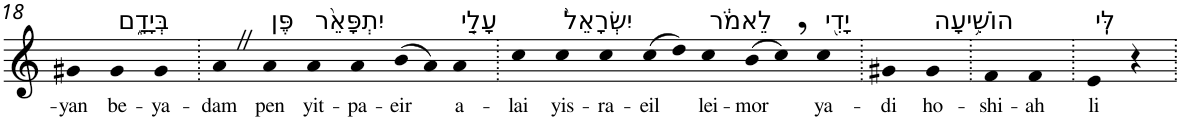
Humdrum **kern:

**kern	**text
*part1	*part1
*staff1	*staff1
*I"Piano	*
*I'Pno	*
!!LO:PB:g=z
*clefG2	*
*k[]	*
=18	=18
!	!LO:LY:b
4g#X	-yan
!LO:TX:a:t=בְּיָדָ֑ם	!
!	!LO:LY:b
4g#	be-
!	!LO:LY:b
4g#	-ya-
=19.	=19.
!	!LO:LY:b
4aZ	-dam
!LO:TX:a:t=פֶּן	!
!	!LO:LY:b
4a	pen
!LO:TX:a:t=יִתְפָּאֵ֨ר	!
!	!LO:LY:b
4a	yit-
!	!LO:LY:b
4a	-pa-
!	!LO:LY:b
(>8b	-eir
8a)	.
!LO:TX:a:t=עָלַ֤י	!
!	!LO:LY:b
4a	a-
=20.	=20.
!	!LO:LY:b
4cc	-lai
!LO:TX:a:t=יִשְׂרָאֵל֙	!
!	!LO:LY:b
4cc	yis-
!	!LO:LY:b
4cc	-ra-
!	!LO:LY:b
(>8cc	-eil
8dd)	.
!LO:TX:a:t=לֵאמֹ֔ר	!
!	!LO:LY:b
4cc	lei-
!	!LO:LY:b
(>8b	-mor
8cc,)	.
!LO:TX:a:t=יָדִ֖י	!
!	!LO:LY:b
4cc	ya-
=21.	=21.
!	!LO:LY:b
4g#X	-di
!LO:TX:a:t=הוֹשִׁ֥יעָה	!
!	!LO:LY:b
4g#	ho-
=22.	=22.
!	!LO:LY:b
4f	-shi-
!	!LO:LY:b
4f	-ah
=23.	=23.
!LO:TX:a:t=לִּֽי	!
!	!LO:LY:b
4e	li
4r	.
=.	=.
*-	*-
